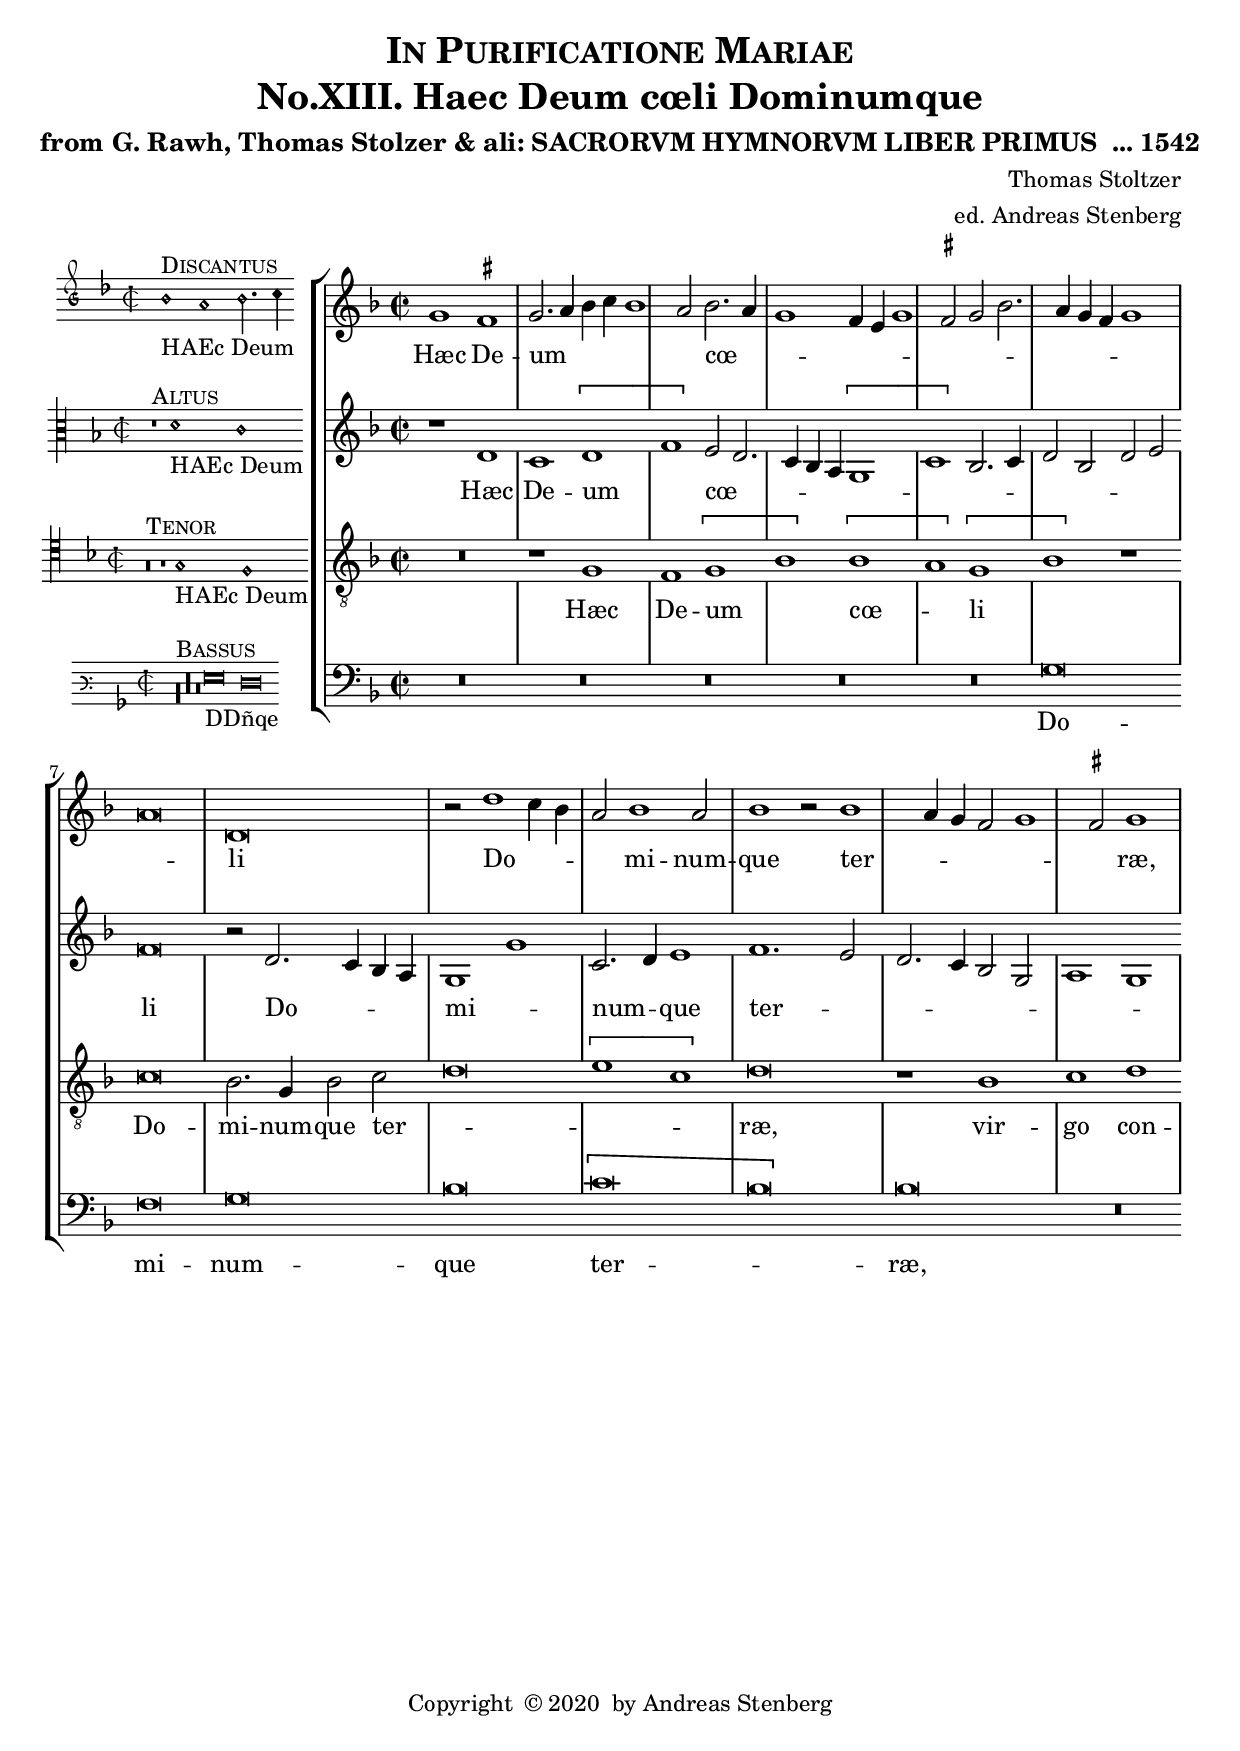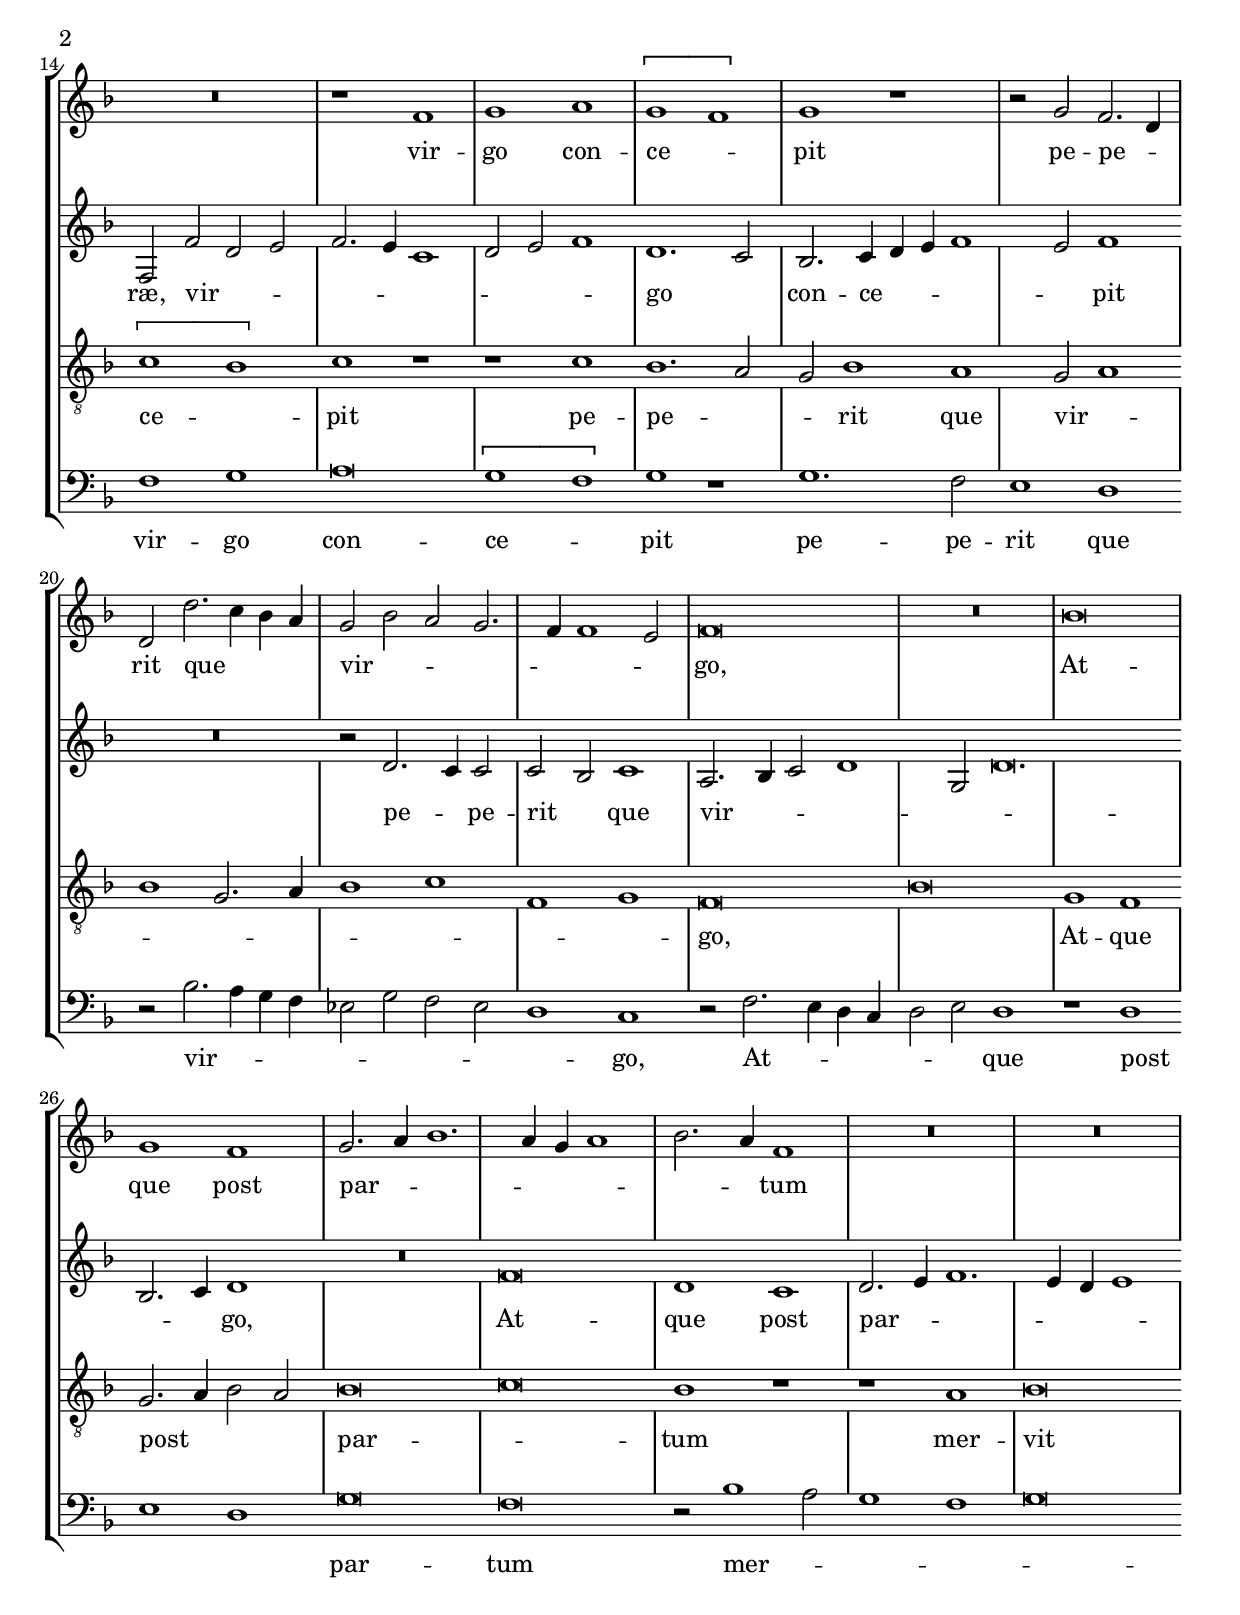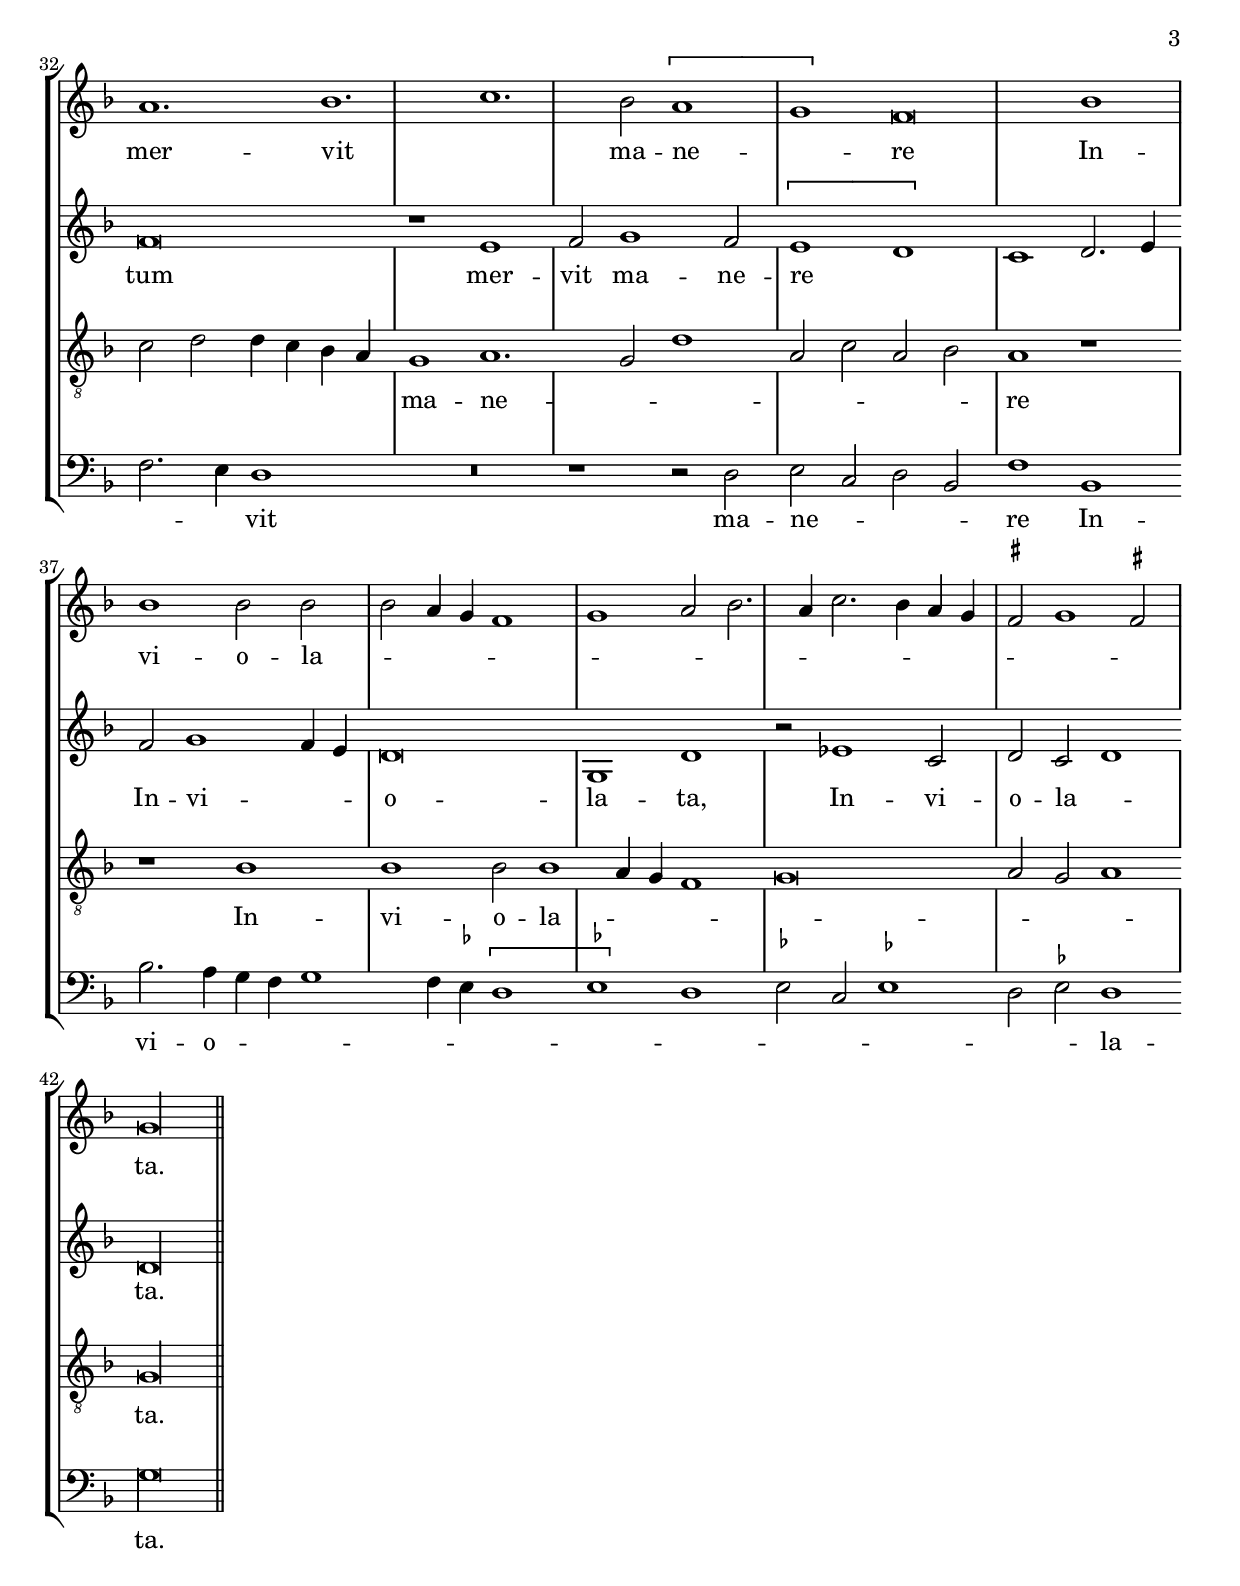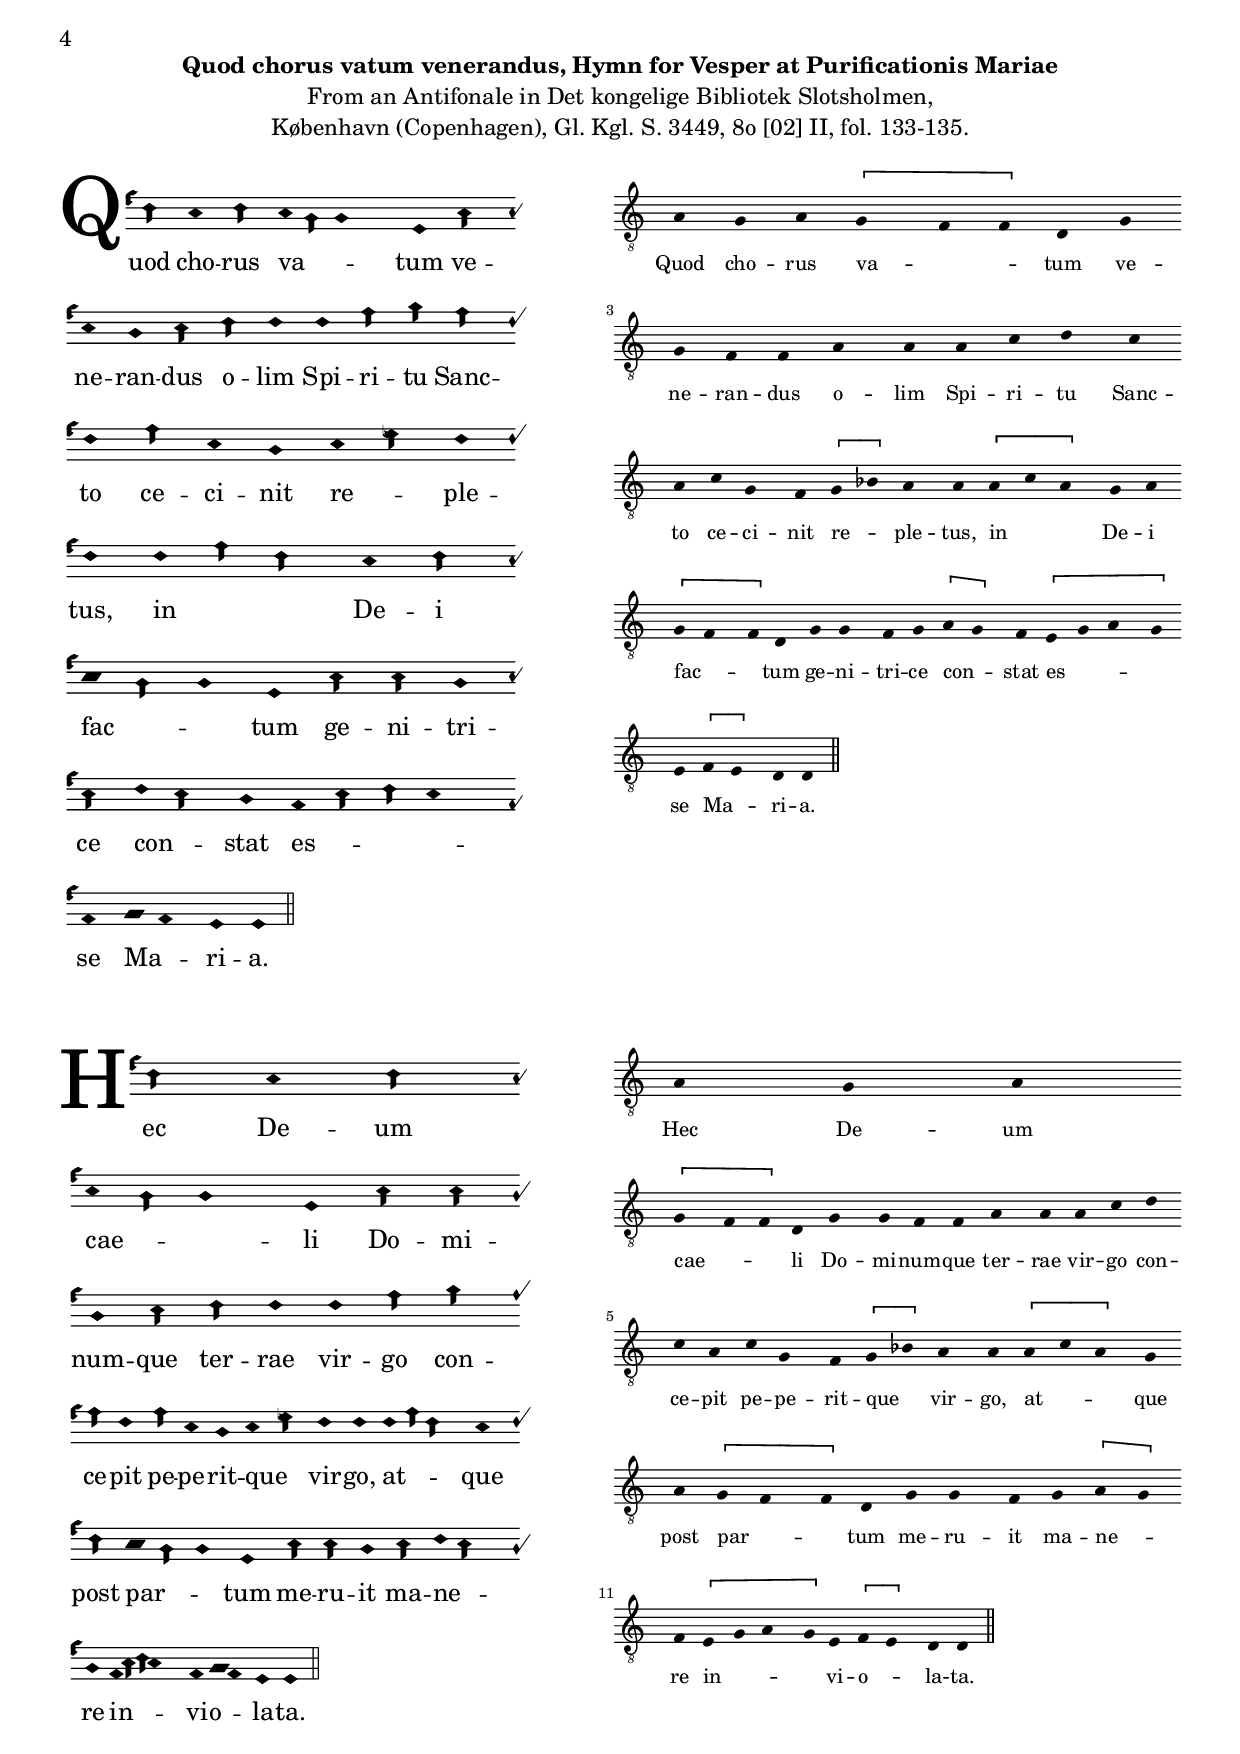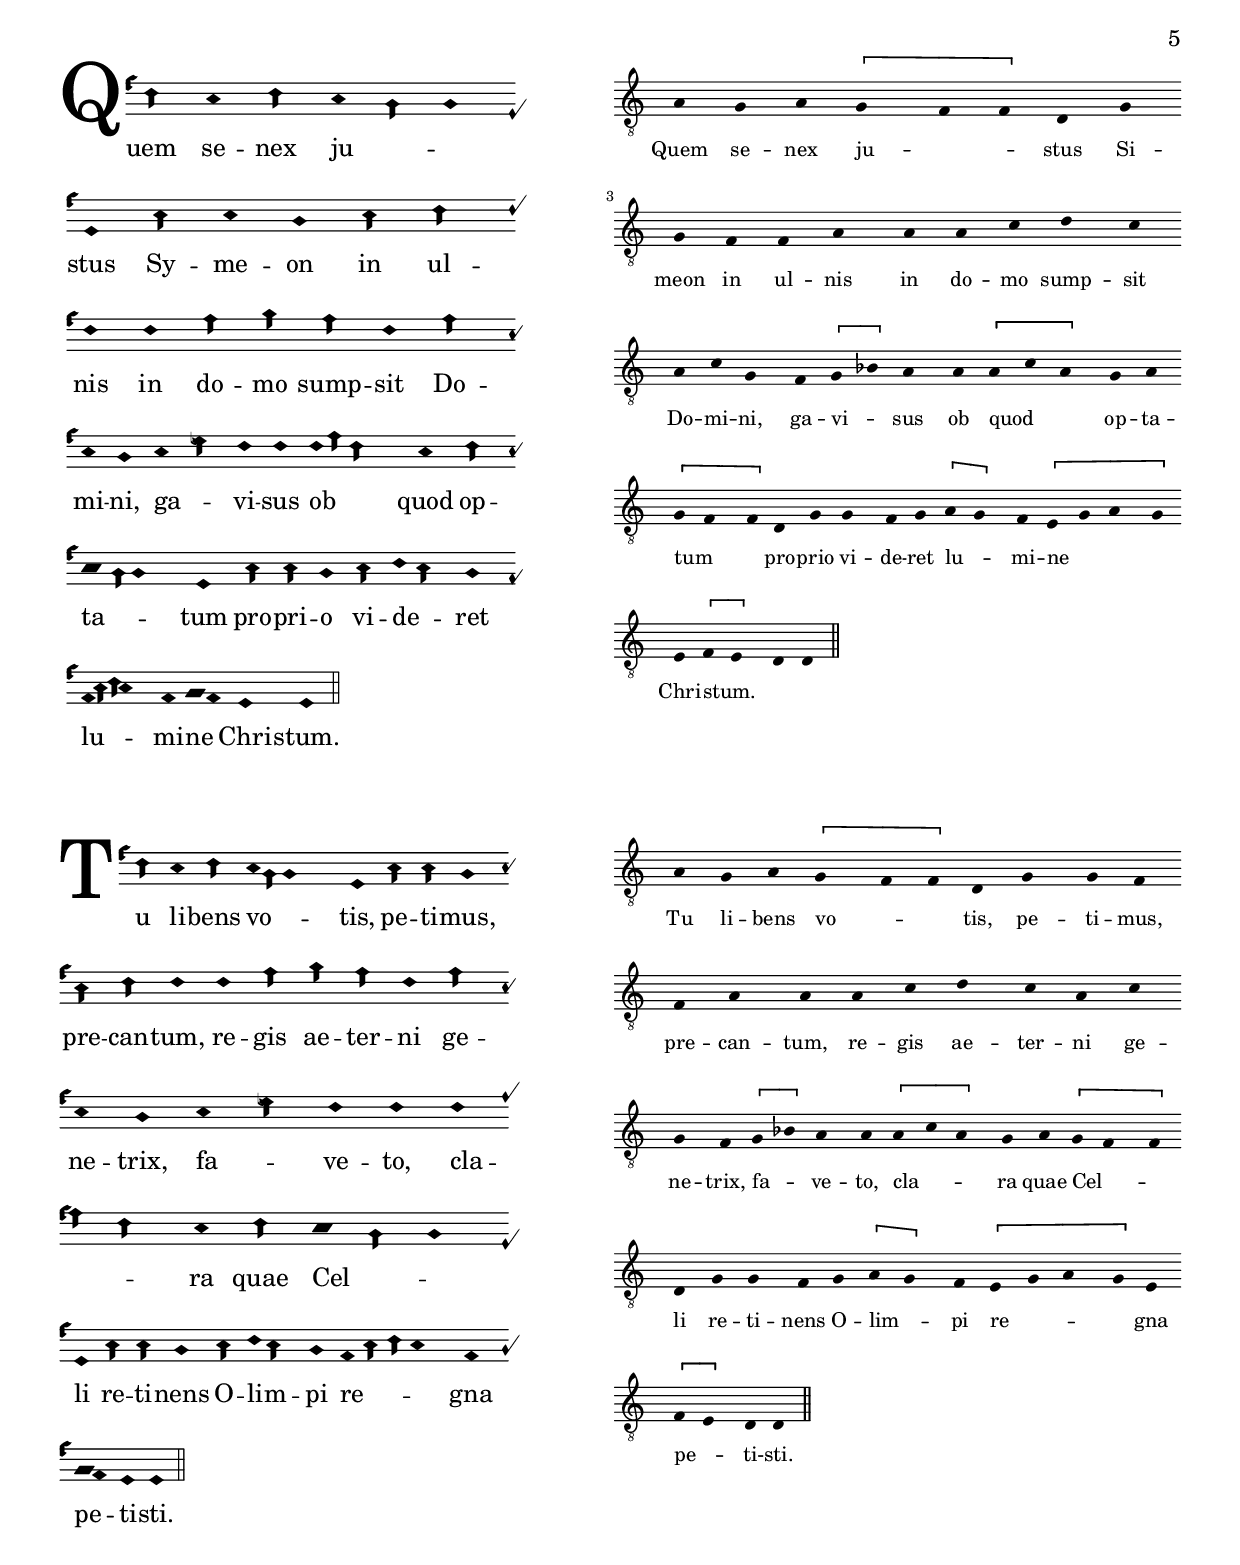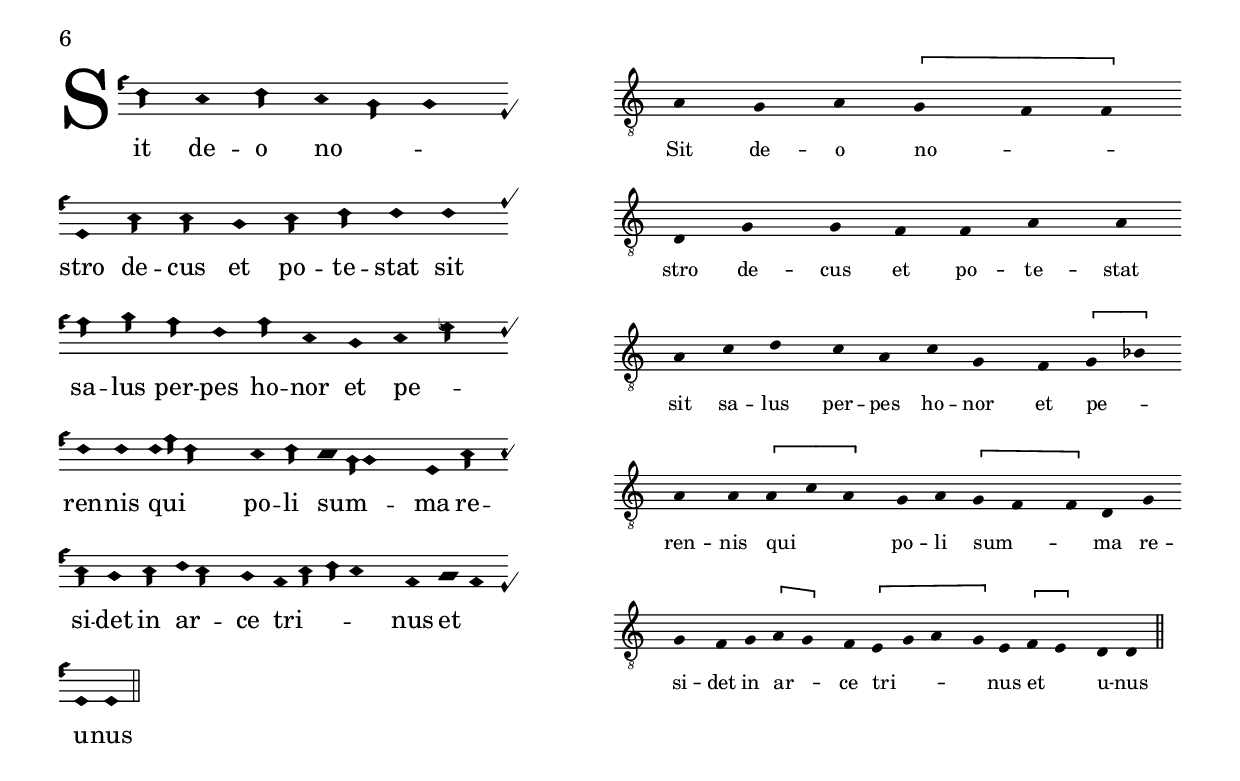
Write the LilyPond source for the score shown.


%%%%%%%%%%%%%%%%%%%%%%%%%%%%%%%%%%%%%%%%%%%%%%%%%%%%%%%%%%%%%%%%%%%
% This is a template based on the usual four part choir templater %
% where the voices have common lyrics at the the start but split  %
% to separate lyrics after a while.				  %
% This template is modyfied by AS from the one in the lilypond    %
% documentation.						  %
% This template is to be used for instance for fairly simple      %
% settings where the stanzas are set homophonicaly but twhere the %
% Chorus contains polyphony that require separate underlay for    %
% the different voices.						  %
%%%%%%%%%%%%%%%%%%%%%%%%%%%%%%%%%%%%%%%%%%%%%%%%%%%%%%%%%%%%%%%%%%%
\version "2.18.0"
\include "deutsch.ly"
#(append! supported-clefs '(("mensural-f3" . ("clefs.mensural.f" 0 0))))
#(append! supported-clefs '(("mensural-f1" . ("clefs.mensural.f" 4 0))))
#(append! supported-clefs '(("mensural-f2" . ("clefs.mensural.f" -2 0))))
#(append! supported-clefs '(("petrucci-g3" . ("clefs.petrucci.g" 0 1))))
#(append! supported-clefs '(("petrucci-c5" . ("clefs.petrucci.g" 5 5))))
ficta = \once \set suggestAccidentals =##t
\header {
  title = \markup {
    \center-column {
      \smallCaps "In Purificatione Mariae"
      "No.XIII. Haec Deum cœli Dominumque"
      ""
      \vspace #0.5
    }
  }
  subtitle = "from G. Rawh, Thomas Stolzer & ali: SACRORVM HYMNORVM LIBER PRIMUS  ... 1542"
  composer = "Thomas Stoltzer"
  arranger = "ed. Andreas Stenberg"
  poet = ""
  meter =""
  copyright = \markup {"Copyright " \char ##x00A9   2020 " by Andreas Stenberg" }
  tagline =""
}
global = {
  \key f \major
}
%% PDF pag. 20.
sopMusic = \relative c'' {

  \set Score.tempoHideNote = ##t
  \tempo 1 = 76
  \time 2/2
  \set Timing.measureLength = #(ly:make-moment 4/2)
%  \override Staff.BarLine.transparent = ##t
 g1 \ficta fis1
 g2.( a4 b4 c4 b1
    a2) b2.( a4
 g1 f4 e4 g1
   \ficta fis2 g2 b2.
    a4 g4 f4 g1
 a\breve)
 d,\breve
 r2 d'1( c4 b4		%% end of first line.
 a2) b1 a2
 b1 r2 b1(
    a4 g4 f2 g1
   \ficta fis2) g1
 R\breve
 r1 f1
 g1 a1
 \[g1( f1)\]
 g1 r1
 r2 g2 f2.( d4)
 d2 d'2.( c4 b4 a4)
 g2( b2			%% end of second line.
 a2 g2.
    f4 f1 e2)
 f\breve
 R\breve
 b\breve
 g1 f1
 g2.( a4 b1.
    a4 g4 a1
 b2. a4) f1
 R\breve*2
 a1. b1.(
 c1.) b2 \[a1(
 g1)\] f\breve
     b1
 b1 b2 b2(		%% end of third line-
 b2 a4 g4 f1
 g1 a2 b2.
    a4 c2. b4 a4 g4
 \ficta fis2 g1 \ficta fis!2)
 \cadenzaOn
 g\longa

 \revert Staff.BarLine.transparent
  \bar "||"
}
sopWords = \lyricmode {
  Hæc De -- um cœ -- li Do -- mi -- num -- que ter -- ræ,
  vir -- go con -- ce -- pit pe -- pe -- rit que vir -- go,
  At -- que post par -- tum mer -- vit ma -- ne -- re In -- vi -- o -- la -- ta.
}
%% PDF pag.171.
altoMusic = \relative c' {
  \override Staff.BarLine.transparent = ##t
  r1 d1
  c1 \[d1(
  f1)\] e2( d2.
     c4 b4 a4 \[g1
  c1\] b2. c4
  d2 b2 d2 e2)
  f\breve
  r2 d2.( c4 b4 a4)
  g1( g'1)
  c,2.( d4) 			%% end of first line.
  e1
  f1.( e2
  d2. c4 b2 g2
  a1 g1)
  f2 f'2( d2 e2
  f2. e4 c1
  d2 e2 f1)
  d1.( c2)
  b2. c4( d4 e4 f1
      e2) f1
  R\breve
  r2 d2.( c4) c2			%% end of second line.
  c2( b2) c1
  a2.( b4 c2 d1
      g,2 d'\breve.
  b2. c4) d1
  R\breve
  f\breve
  d1 c1
  d2.( e4 f1.
      e4 d4 e1)
  f\breve
  r1 e1
  f2 g1 f2
  \[e1( d1\]
  c1( d2. e4)			%% end of third line
  f2 g1( f4 e4)
  d\breve
  g,1 d'1
  r2 es1 c2
  d2 c2( d1)
  d\longa
  \revert Staff.BarLine.transparent
}
altoWords = \lyricmode {
  Hæc De -- um cœ -- li Do -- mi -- num -- que ter -- ræ,
  vir -- go con -- ce -- pit pe -- pe -- rit que vir -- go,
  At -- que post par -- tum mer -- vit ma -- ne -- re In -- vi -- o -- la -- ta,
  In -- vi -- o -- la -- ta.
}
%%PDF pag. 358.
tenorMusic = \relative c' {
  \clef "G_8"
  \override Staff.BarLine.transparent = ##t
   R\breve
   r1 g1
   f1 \[g1(
   b1)\] \[b1(
   a1)\] \[g1(
   b1)\] r1
   c\breve
   b2. g4 b2 c2(
   d\breve
   \[e1 c1)\]
   d\breve
   r1 b1
   c1 d1
   \[c1( b1)\]
   c1 r1
   r1 				%% end of first line in orig.
   c1
   b1.( a2
   g2) b1 a1)
      g2( a1
   b1 g2. a4
   b1 c1
   f,1 g1)
   f\breve(
   b\breve)
   g1 f1
   g2.( a4 b2 a2)
   b\breve(
   c\breve)
   b1 r1
   r1 a1
   b\breve(
   c2 d2			%% end of second line.
   d4 c4 b4 a4)
   g1 a1.(
      g2 d'1
   a2 c2 a2 b2)
   a1 r1
   r1 b1
   b1 b2 b1(
      a4 g4 f1
   g\breve
   a2 g2 a1)
   g\longa
 \revert Staff.BarLine.transparent
}
tenorWords = \lyricmode {
  Hæc De -- um cœ -- li Do -- mi -- num -- que ter -- ræ,
  vir -- go con -- ce -- pit pe -- pe -- rit que vir -- go,
  At -- que post par -- tum mer -- vit ma -- ne -- re In -- vi -- o -- la -- ta.
}
%% PDF pag. 504.
bassMusic = \relative c {
  \override Staff.BarLine.transparent = ##t
  R\breve*5
  g'\breve
  f\breve
  g\breve
  b\breve
  \[c\breve(
  b\breve)\]
  b\breve
  R\breve
  f1 g1
  a\breve
  \[g1( f1)\]
  g1 r1
  g1. f2
  e1 d1
  r2 b'2.( a4 g4 f4
  es2 g2				%5 end of first line in orig.
  f2 es2
  d1) c1
  r2 f2.( e4 d4 c4
  d2 e2) d1
  r1 d1(
  e1 d1)
  g\breve
  f\breve
  r2 b1( a2
  g1 f1
  g\breve
  f2. e4) d1
  R\breve
  r1 r2 d2
  e2( c2				%% end of second line.
  d2 b2)
  f'1 b,1
  b'2. a4( g4 f4 g1
      f4 \ficta  es4 \[d1(
  \ficta es1\]  d1
  \ficta es2 c2
  \ficta es!1
  d2  \ficta es2) d1
  g\longa
  \revert Staff.BarLine.transparent
}
bassWords = \lyricmode {
  Do -- mi -- num -- que ter -- ræ,
  vir -- go con -- ce -- pit pe -- pe -- rit que vir -- go,
  At -- que post par -- tum mer -- vit ma -- ne -- re In -- vi -- o -- la -- ta.
}
incipitDiscantus = \markup {
  \score {
    {
      %      \set Staff.instrumentName = #"Tenor "
      \override NoteHead.style = #'neomensural
      \override Rest.style = #'neomensural
      \override Staff.TimeSignature.style = #'mensural
      \cadenzaOn
      \clef "petrucci-g3"
      \key f \major
      \time 2/2

      g'1 ^\markup { \smallCaps"Discantus"} _"HAEc Deum"
      f'1 g'2. a'4
    }
    \layout {
      \context {
        \Voice
        \remove "Ligature_bracket_engraver"
        \consists "Mensural_ligature_engraver"
      }
      line-width = 4.5\cm
    }
  }
}


incipitAltus = \markup {
  \score {
    {
      %      \set Staff.instrumentName = #"Tenor "
      \override NoteHead.style = #'neomensural
      \override Rest.style = #'neomensural
      \override Staff.TimeSignature.style = #'mensural
      \cadenzaOn
      \clef "petrucci-c3"
      \key f \major
      \time 2/2
      r1^\markup \smallCaps"Altus"d'1_"HAEc Deum"
      c'1
    }
    \layout {
      \context {
        \Voice
        \remove "Ligature_bracket_engraver"
        \consists "Mensural_ligature_engraver"
      }
      line-width = 4.5\cm
    }
  }
}


incipitTenor = \markup {
  \score {
    {
      %      \set Staff.instrumentName = #"Tenor "
      \override NoteHead.style = #'neomensural
      \override Rest.style = #'neomensural
      \override Staff.TimeSignature.style = #'mensural
      \cadenzaOn
      \clef "petrucci-c4"
      \key f \major
      \time 2/2
      f\breve \rest ^\markup \smallCaps"Tenor"
      f1 \rest g1_"HAEc Deum"
      f1
    }
    \layout {
      \context {
        \Voice
        \remove "Ligature_bracket_engraver"
        \consists "Mensural_ligature_engraver"
      }
      line-width = 5.0\cm
    }
  }
}
#(append! supported-clefs '(("mensural-f3" . ("clefs.mensural.f" 0 0))))

incipitBassus = \markup {
  \score {
    {
      %      \set Staff.instrumentName = #"Tenor "
      \override NoteHead.style = #'neomensural
      \override Rest.style = #'neomensural
      \override Staff.TimeSignature.style = #'mensural
      \cadenzaOn
      \clef "mensural-f3"
      \key f \major
      \time 2/2
      d\longa \rest^\markup \smallCaps"Bassus"
      f\longa \rest
      d\breve \rest
      g\breve_"DDñqe"
      f\breve
    }
    \layout {
      \context {
        \Voice
        \remove "Ligature_bracket_engraver"
        \consists "Mensural_ligature_engraver"
      }
      line-width = 4.5\cm
    }
  }
}


\score {
  <<
    \new StaffGroup \with {
      \override VerticalAxisGroup.staff-staff-spacing = #'((basic-distance . 12))
    } <<
      \new Staff = treble <<
        \set Staff.instrumentName = \incipitDiscantus
        \new Voice = "sopranos" {
          \set  Staff.midiInstrument ="choir aahs"
          %	\voiceOne
          << \global \sopMusic >>
        }
      >>
      \new Lyrics = sopranos { s1 }

      \new Staff = "medius" <<
        \set Staff.instrumentName = \incipitAltus

        \new Voice = "altos" {
          %	\voiceTwo
          \set  Staff.midiInstrument ="choir aahs"
          << \global \altoMusic >>
        }
      >>

      \new Lyrics = "altos" { s1 }
      \new Staff = tenors <<
        \set Staff.instrumentName = \incipitTenor

        \clef "treble"
        \new Voice = "tenors" {
          \set  Staff.midiInstrument ="choir aahs"
          %	\voiceOne
          << \global \tenorMusic >>
        }
      >>
      \new Lyrics = "tenors" { s1 }

      \new Staff ="basses" {
        \set Staff.instrumentName = \incipitBassus

        \new Voice = "basses" {
          \set  Staff.midiInstrument ="choir aahs"
          \clef "bass"
          %	\voiceTwo
          << \global \bassMusic >>
        }
      }
    >>
    \new Lyrics = basses { s1 }

    \context Lyrics = sopranos \lyricsto sopranos \sopWords
    \context Lyrics = altos \lyricsto altos \altoWords
    \context Lyrics = tenors \lyricsto tenors \tenorWords
    \context Lyrics = basses \lyricsto basses \bassWords
  >>
  \layout {
    \context {
      \Score
      % no bars in staves
      %      \override BarLine.transparent = ##t

    }
    % the next three instructions keep the lyrics between the bar lines
    \context {
      \Lyrics
      \consists "Bar_engraver"
      \override BarLine.transparent = ##t
    }
    \context {
      \StaffGroup
      \consists "Separating_line_group_engraver"
    }
    \context {
      \Voice
      % no slurs
      \override Slur.transparent = ##t
      % Comment in the below "\remove" command to allow line
      % breaking also at those barlines where a note overlaps
      % into the next bar.  The command is commented out in this
      % short example score, but especially for large scores, you
      % will typically yield better line breaking and thus improve
      % overall spacing if you comment in the following command.
      %\remove "Forbid_line_break_engraver"
    }
    indent = 4.5\cm
  }

}
\score {
  <<
    \new StaffGroup <<
      \new Staff = treble <<
        \set Staff.instrumentName = \incipitDiscantus
        \new Voice = "sopranos" {
          \set  Staff.midiInstrument ="choir aahs"
          %	\voiceOne
          << \global \sopMusic >>
        }
      >>
      \new Lyrics = sopranos { s1 }

      \new Staff = "medius" <<
        \set Staff.instrumentName = \incipitAltus

        \new Voice = "altos" {
          %	\voiceTwo
          \set  Staff.midiInstrument ="choir aahs"
          << \global \altoMusic >>
        }
      >>

      \new Lyrics = "altos" { s1 }
      \new Staff = tenors <<
        \set Staff.instrumentName = \incipitTenor

        \clef "treble"
        \new Voice = "tenors" {
          \set  Staff.midiInstrument ="choir aahs"
          %	\voiceOne
          << \global \tenorMusic >>
        }
      >>
      \new Lyrics = "tenors" { s1 }

      \new Staff ="basses" {
        \set Staff.instrumentName = \incipitBassus

        \new Voice = "basses" {
          \set  Staff.midiInstrument ="choir aahs"
          \clef "G_8"
          %	\voiceTwo
          << \global \bassMusic >>
        }
      }
    >>
    \new Lyrics = basses { s1 }

    \context Lyrics = sopranos \lyricsto sopranos \sopWords
    \context Lyrics = altos \lyricsto altos \altoWords
    \context Lyrics = tenors \lyricsto tenors \tenorWords
    \context Lyrics = basses \lyricsto basses \bassWords
  >>
  \midi {}
}
\version "2.20.0"

\include "deutsch.ly"
%\include "gregorian.ly"

virga =
\once \override NoteHead.style = #'hufnagel.virga

lpes =
\once \override NoteHead.style = #'hufnagel.lpes

virgaL = \tweak extra-offset #'(-3.5 . 0)   \once \override NoteHead.style = #'hufnagel.virga


virgula = {
  \once \override BreathingSign.text = #(make-musicglyph-markup "scripts.rcomma")
  \once \override BreathingSign.font-size = #-2

  % Workaround: add padding.  Correct fix would be spacing engine handle this.
  \once \override BreathingSign.minimum-X-extent = #'(-0.8.0 . 0.0)
  \once \override BreathingSign.minimum-Y-extent = #'(-2.5 . 2.5)

  \breathe
}
caesura = {
  \once \override BreathingSign.text = #(make-musicglyph-markup "scripts.rvarcomma")
  \once \override BreathingSign.font-size = #-2

  % Workaround: add padding.  Correct fix would be spacing engine handle this.
  \once \override BreathingSign.minimum-X-extent = #'(-0.8.0 . 0.0)
  \once \override BreathingSign.minimum-Y-extent = #'(-2.5 . 2.5)

  \breathe
}
divisioMinima = {
  \once \override BreathingSign.stencil = #ly:breathing-sign::divisio-minima

  % Workaround: add padding.  Correct fix would be spacing engine handle this.
  \once \override BreathingSign.minimum-X-extent = #'(-0.8.0 . 0.0)
  \once \override BreathingSign.minimum-Y-extent = #'(-2.5 . 2.5)

  \breathe
}
divisioMaior = {
  \once \override BreathingSign.stencil = #ly:breathing-sign::divisio-maior
  \once \override BreathingSign.Y-offset = #0

  % Workaround: add padding.  Correct fix would be spacing engine handle this.
  \once \override BreathingSign.minimum-X-extent = #'(-0.8.0 . 0.0)
  \once \override BreathingSign.minimum-Y-extent = #'(-2.5 . 2.5)

  \breathe
}
divisioMaxima = {
  \once \override BreathingSign.stencil = #ly:breathing-sign::divisio-maxima
  \once \override BreathingSign.Y-offset = #0

  % Workaround: add padding.  Correct fix would be spacing engine handle this.
  \once \override BreathingSign.minimum-X-extent = #'(-0.8.0 . 0.0)
  \once \override BreathingSign.minimum-Y-extent = #'(-2.5 . 2.5)

  \breathe
}
finalis = {
  \once \override BreathingSign.stencil = #ly:breathing-sign::finalis
  \once \override BreathingSign.Y-offset = #0

  % Workaround: add padding.  Correct fix would be spacing engine handle this.
  \once \override BreathingSign.minimum-X-extent = #'(-0.8.0 . 0.0)
  \once \override BreathingSign.minimum-Y-extent = #'(-2.5 . 2.5)

  \breathe
}




Quod_chorus =  {
  \virga a g \virga a  g\melisma \virga \tweak extra-offset #'(-1.8 . 0) f \tweak extra-offset #'(-3.2 . 0) f\melismaEnd  d\melismaEnd
  \virga g
  \break \bar ""

  g f  \virga g
  \virga a a
  a \virga c' \virga d' \virga c '
  \break \bar ""

  a
  \virga c' g f


  g\melisma \virga \tweak extra-offset #'(-0.8 . 0) b\melismaEnd a a
  a\melisma \virga \tweak extra-offset #'(-0.8 . 0) c' \virga \tweak extra-offset #'(-1.8 . 0) a\melismaEnd
  g \virga a
  \break \bar ""

  \lpes g\melisma \virga \tweak extra-offset #'(-0.8 . 0) f \tweak extra-offset #'(-0.8 . 0) f\melismaEnd d
  \virga g \virga g f \virga g
  a\melisma \virga \tweak extra-offset #'(-1.2 . 0) g\melismaEnd f
  e\melisma \virga \tweak extra-offset #'(-0.8 . 0) g \virga \tweak extra-offset #'(-1.4 . 0) a  \tweak extra-offset #'(-2.2 . 0) g\melismaEnd
  \break \bar ""
  e \lpes f \melisma \tweak extra-offset #'(-0.8 . 0)  e\melismaEnd d d

  \finalis
}

Quod_chorus_lyr = \lyricmode {
  uod cho -- rus va -- tum ve -- ne -- ran -- dus o -- lim
  Spi -- ri -- tu Sanc -- to ce -- ci -- nit re -- ple -- tus,
  in De -- i fac -- tum ge -- ni -- tri -- ce con -- stat
  es -- se Ma -- ri -- a.
}

Quod = \relative c {
  %  \time 1/4
  \clef "G_8"
  %  \override Lyrics.LyricText.X-extent  = #'(0 . 3)
  a'4 g a \[g\melisma f f\melismaEnd\] d g
  \break \bar ""

  g f f a a a c d c
  \break \bar ""

  a c g f \[g\melisma b\melismaEnd\] a a \[a\melisma c a\melismaEnd\] g a
  \break \bar ""

  \[g\melisma f f\melismaEnd\] d g g f g \[a\melisma g\melismaEnd\] f \[e\melisma g a g\melismaEnd\]
  \break \bar ""

  e \[f\melisma e\melismaEnd\] d d
  \once \revert Staff.BarLine.transparent \bar "||"
}

Quod_Lyr = \lyricmode {
  Quod cho -- rus va -- tum ve -- ne -- ran -- dus o -- lim
  Spi -- ri -- tu Sanc -- to ce -- ci -- nit re -- ple -- tus,
  in De -- i fac -- tum ge -- ni -- tri -- ce con -- stat
  es -- se Ma -- ri -- a.

}



Hec_Deum =  {
  \virga a g \virga a
  \break \bar ""

  g\melisma \virga \tweak extra-offset #'(-1.8 . 0) f \tweak extra-offset #'(-3.2 . 0) f\melismaEnd  d\melismaEnd
  \virga g
  \virga g f  \virga g
  \virga a a
  a \virga c' \virga d'
  \break \bar ""

  \virga c ' a
  \virga c' g f
  g\melisma \virga \tweak extra-offset #'(-0.8 . 0) b\melismaEnd a a
  a\melisma \virga \tweak extra-offset #'(-0.8 . 0) c' \virga \tweak extra-offset #'(-1.8 . 0) a\melismaEnd
  g
  \break \bar ""

  \virga a \lpes g\melisma \virga \tweak extra-offset #'(-0.8 . 0) f \tweak extra-offset #'(-0.8 . 0) f\melismaEnd d
  \virga g \virga g f \virga g
  a\melisma \virga \tweak extra-offset #'(-1.2 . 0) g\melismaEnd
  \break \bar ""
  f
  e\melisma \virga \tweak extra-offset #'(-0.8 . 0) g \virga \tweak extra-offset #'(-1.4 . 0) a  \tweak extra-offset #'(-2.2 . 0) g\melismaEnd
  e \lpes f \melisma \tweak extra-offset #'(-0.8 . 0)  e\melismaEnd d d

  \finalis
}
Hec_Deum_lyr = \lyricmode {
  ec De -- um cae -- li Do -- mi -- num -- que ter -- rae
  vir -- go con -- ce -- pit pe -- pe -- rit -- que vir -- go,
  at -- que post par -- tum me -- ru -- it ma -- ne -- re
  in -- vi -- o -- la -- ta.
}

Hec = \relative c {
  %  \time 1/4
  \clef "G_8"
  %  \override Lyrics.LyricText.X-extent  = #'(0 . 3)
  a'4 g a
  \break \bar ""
  \[g\melisma f f\melismaEnd\] d g \noBreak
  g f f a a a c d
  \break \bar ""

  c a c g f \[g\melisma b\melismaEnd\] a a \[a\melisma c a\melismaEnd\]  g
  \break \bar ""

  a\[g\melisma f f\melismaEnd\] d g g f g \[a\melisma g\melismaEnd\] \break \bar ""

  f \[e\melisma g a g\melismaEnd\]
  e \[f\melisma e\melismaEnd\] d d
  \once \revert Staff.BarLine.transparent \bar "||"
}

Hec_Lyr = \lyricmode {
  Hec De -- um cae -- li Do -- mi -- num -- que ter -- rae
  vir -- go con -- ce -- pit pe -- pe -- rit -- que vir -- go,
  at -- que post par -- tum me -- ru -- it ma -- ne -- re
  in -- vi -- o -- la -- ta.

}

\markup {
  \column {
    \fill-line { \bold "Quod chorus vatum venerandus, Hymn for Vesper at Purificationis Mariae" }
    \fill-line {      "From an Antifonale in Det kongelige Bibliotek Slotsholmen," }
    \fill-line {  "København (Copenhagen), Gl. Kgl. S. 3449, 8o [02] II, fol. 133-135." }
    \vspace #'1.0
    \fill-line {
      \column {
        \line {

          \score {
            <<
              \new VaticanaStaff = "upperStaff" <<
                \set Staff.instrumentName = \markup \fontsize #'11  "Q"
                \set Staff.midiInstrument = "choir aahs"
                \context VaticanaVoice = "cantus" <<
                  \transpose c c {
                    %      \override Staff.StaffSymbol.line-count = #5
                    \startStaff
                    \override Staff.KeySignature.glyph-name-alist =
                    #alteration-hufnagel-glyph-name-alist
                    \override Staff.Accidental.glyph-name-alist =
                    #alteration-hufnagel-glyph-name-alist
                    \override Staff.Custos.style = #'hufnagel
                    \override NoteHead.style = #'hufnagel.punctum
                    \clef "hufnagel-do3"
                    %\set Staff.clefPosition = #2
                    % \set Staff.middleCPosition = #2
                    %  \set Staff.middleCClefPosition = #-4        d e \virgula \once \override NoteHead.style = #'hufnagel.virga
                    \Quod_chorus
                  }
                >>
                \new Lyrics = "One" \lyricsto "cantus" {
                  \Quod_chorus_lyr
                }

              >>

            >>
            \layout {
              indent = 10.0
              line-width = 76
              ragged-last = ##t
              \context {
                \Score
                timing = ##f
              }
              \context {
                \VaticanaStaff
                \revert  BarLine.transparent
                \override StaffSymbol.thickness = #1.0
                \override KeySignature.glyph-name-alist =
                #alteration-vaticana-glyph-name-alist
                \override Custos.neutral-position = #4
              }
            }
            %  \midi {
            %    \tempo 4 = 140
            %  }
          }
        }
        \vspace #'2.6

      }

      \column {

        \score {
          \new Staff <<
            \new Voice = "chant" \Quod
            \new Lyrics = "one" \lyricsto "chant" \Quod_Lyr
          >>
          \layout {
            indent = #0.0
            line-width = 96
            ragged-last = ##t
            #(layout-set-staff-size 16)

            \context {
              \Staff
              \remove "Time_signature_engraver"
              %      \override BarLine.X-extent = #'(-1 . 1)
              \hide Stem
              \hide Beam
              \hide BarLine
              \hide TupletNumber
            }
          }
        }

      }
    }

    \fill-line {
      \column {
        \line {

          \score {
            <<
              \new VaticanaStaff = "upperStaff" <<
                \set Staff.instrumentName = \markup \fontsize #'11  "H"
                \set Staff.midiInstrument = "choir aahs"
                \context VaticanaVoice = "cantus" <<
                  \transpose c c {
                    %      \override Staff.StaffSymbol.line-count = #5
                    \startStaff
                    \override Staff.KeySignature.glyph-name-alist =
                    #alteration-hufnagel-glyph-name-alist
                    \override Staff.Accidental.glyph-name-alist =
                    #alteration-hufnagel-glyph-name-alist
                    \override Staff.Custos.style = #'hufnagel
                    \override NoteHead.style = #'hufnagel.punctum
                    \clef "hufnagel-do3"
                    %\set Staff.clefPosition = #2
                    % \set Staff.middleCPosition = #2
                    %  \set Staff.middleCClefPosition = #-4        d e \virgula \once \override NoteHead.style = #'hufnagel.virga
                    \Hec_Deum
                  }
                >>
                \new Lyrics = "One" \lyricsto "cantus" {
                  \Hec_Deum_lyr
                }

              >>

            >>
            \layout {
              indent = 10.0
              line-width = 76
              ragged-last = ##t
              \context {
                \Score
                timing = ##f
              }
              \context {
                \VaticanaStaff
                \revert  BarLine.transparent
                \override StaffSymbol.thickness = #1.0
                \override KeySignature.glyph-name-alist =
                #alteration-vaticana-glyph-name-alist
                \override Custos.neutral-position = #4
              }
            }
            %  \midi {
            %    \tempo 4 = 140
            %  }
          }
        }
        \vspace #'2.6

      }

      \column {

        \score {
          \new Staff <<
            \new Voice = "chant" \Hec
            \new Lyrics = "one" \lyricsto "chant" \Hec_Lyr
          >>
          \layout {
            indent = #0.0
            line-width = 96
            ragged-last = ##t
            #(layout-set-staff-size 16)

            \context {
              \Staff
              \remove "Time_signature_engraver"
              %      \override BarLine.X-extent = #'(-1 . 1)
              \hide Stem
              \hide Beam
              \hide BarLine
              \hide TupletNumber
            }
          }
        }

      }
    }

  }
}


\pageBreak

Quem_Senex =  {
  \virga a g \virga a  g\melisma \virga \tweak extra-offset #'(-0.8 . 0) f \tweak extra-offset #'(-1.2 . 0) f\melismaEnd  d\melismaEnd
  \virga g
  g f  \virga g
  \virga a
  \break \bar ""

  a
  a \virga c' \virga d' \virga c '
  a
  \virga c'


  \break \bar ""
  g f


  g\melisma \virga \tweak extra-offset #'(-0.8 . 0) b\melismaEnd a a
  a\melisma \virga \tweak extra-offset #'(-1.8 . 0) c' \virga \tweak extra-offset #'(-3.2 . 0) a\melismaEnd
  g \virga a
  \break \bar ""

  \lpes g\melisma \virga \tweak extra-offset #'(-1.2 . 0) f \tweak extra-offset #'(-2.8 . 0) f\melismaEnd d
  \virga g \virga g f \virga g
  a\melisma \virga \tweak extra-offset #'(-1.2 . 0) g\melismaEnd f
  \break \bar ""
  e\melisma \virga \tweak extra-offset #'(-0.8 . 0) g \virga \tweak extra-offset #'(-1.4 . 0) a  \tweak extra-offset #'(-2.2 . 0) g\melismaEnd
  e \lpes f \melisma \tweak extra-offset #'(-0.8 . 0)  e\melismaEnd d d

  \finalis
}

Quem_Senex_lyr = \lyricmode {
  uem se -- nex ju -- stus Sy -- me -- on in ul -- nis
  in do -- mo sump -- sit Do -- mi -- ni, ga -- vi -- sus
  ob quod op -- ta -- tum pro -- pri -- o vi -- de -- ret
  lu -- mi -- ne Chri -- stum.
}

Quem = \relative c {
  %  \time 1/4
  \clef "G_8"
  %  \override Lyrics.LyricText.X-extent  = #'(0 . 3)
  a'4 g a \[g\melisma f f\melismaEnd\] d g
  \break \bar ""

  g f f a a a c d c
  \break \bar ""

  a c g f \[g\melisma b\melismaEnd\] a a \[a\melisma c a\melismaEnd\] g a
  \break \bar ""

  \[g\melisma f f\melismaEnd\] d g g f g \[a\melisma g\melismaEnd\] f \[e\melisma g a g\melismaEnd\]
  \break \bar ""

  e \[f\melisma e\melismaEnd\] d d
  \once \revert Staff.BarLine.transparent \bar "||"
}

Quem_Lyr = \lyricmode {
  Quem se -- nex ju -- stus Si -- meon in ul -- nis
  in do -- mo sump -- sit Do -- mi -- ni, ga -- vi -- sus
  ob quod op -- ta -- tum pro -- prio vi -- de -- ret
  lu -- mi -- ne Chri -- stum.
}



Tu_Libens =  {
  \virga a g \virga a
  g\melisma \virga \tweak extra-offset #'(-1.8 . 0) f \tweak extra-offset #'(-3.2 . 0) f\melismaEnd  d\melismaEnd
  \virga g
  \virga g f  \virga
    \break \bar ""

  g
  \virga a a
  a \virga c' \virga d'
  \virga c ' a
  \virga c'
  \break \bar ""

  g f
  g\melisma \virga \tweak extra-offset #'(-0.8 . 0) b\melismaEnd a a
  a\melisma \virga \tweak extra-offset #'(-0.8 . 0) c' \virga \tweak extra-offset #'(-1.8 . 0) a\melismaEnd
  g
  \virga a \lpes g\melisma \virga \tweak extra-offset #'(-0.8 . 0) f \tweak extra-offset #'(-0.8 . 0) f\melismaEnd
  \break \bar ""

  d
  \virga g \virga g f \virga g
  a\melisma \virga \tweak extra-offset #'(-1.2 . 0) g\melismaEnd
  f
  e\melisma \virga \tweak extra-offset #'(-0.8 . 0) g \virga \tweak extra-offset #'(-1.4 . 0) a  \tweak extra-offset #'(-2.2 . 0) g\melismaEnd
  e
  \break \bar ""

  \lpes f \melisma \tweak extra-offset #'(-0.8 . 0)  e\melismaEnd d d

  \finalis
}
Tu_Libens_lyr = \lyricmode {
  u li -- bens vo -- tis, pe -- ti -- mus, pre -- can -- tum,
  re -- gis ae -- ter -- ni ge -- ne -- trix, fa -- ve -- to,
  cla -- ra quae Cel -- li  re -- ti -- nens
  O -- lim -- pi re -- gna pe -- ti -- sti.
}

Tu = \relative c {
  %  \time 1/4
  \clef "G_8"
  %  \override Lyrics.LyricText.X-extent  = #'(0 . 3)
  a'4 g a \[g\melisma f f\melismaEnd\] d g
  g f
  \break \bar ""

  f a a a c d c
  a c
  \break \bar ""

  g f \[g\melisma b\melismaEnd\] a a \[a\melisma c a\melismaEnd\] g a
  \[g\melisma f f\melismaEnd\]
  \break \bar ""

  d g g f g \[a\melisma g\melismaEnd\] f \[e\melisma g a g\melismaEnd\]
  e
  \break \bar ""

  \[f\melisma e\melismaEnd\] d d
  \once \revert Staff.BarLine.transparent \bar "||"
}

Tu_Lyr = \lyricmode {
  Tu li -- bens vo -- tis, pe -- ti -- mus, pre -- can -- tum,
  re -- gis ae -- ter -- ni ge -- ne -- trix, fa -- ve -- to,
  cla -- ra quae Cel -- li  re -- ti -- nens
  O -- lim -- pi re -- gna pe -- ti -- sti.
}

\markup {
  \column {
    \fill-line {
      \column {
        \line {

          \score {
            <<
              \new VaticanaStaff = "upperStaff" <<
                \set Staff.instrumentName = \markup \fontsize #'11  "Q"
                \set Staff.midiInstrument = "choir aahs"
                \context VaticanaVoice = "cantus" <<
                  \transpose c c {
                    %      \override Staff.StaffSymbol.line-count = #5
                    \startStaff
                    \override Staff.KeySignature.glyph-name-alist =
                    #alteration-hufnagel-glyph-name-alist
                    \override Staff.Accidental.glyph-name-alist =
                    #alteration-hufnagel-glyph-name-alist
                    \override Staff.Custos.style = #'hufnagel
                    \override NoteHead.style = #'hufnagel.punctum
                    \clef "hufnagel-do3"
                    %\set Staff.clefPosition = #2
                    % \set Staff.middleCPosition = #2
                    %  \set Staff.middleCClefPosition = #-4        d e \virgula \once \override NoteHead.style = #'hufnagel.virga
                    \Quem_Senex
                  }
                >>
                \new Lyrics = "One" \lyricsto "cantus" {
                  \Quem_Senex_lyr
                }

              >>

            >>
            \layout {
              indent = 10.0
              line-width = 76
              ragged-last = ##t
              \context {
                \Score
                timing = ##f
              }
              \context {
                \VaticanaStaff
                \revert  BarLine.transparent
                \override StaffSymbol.thickness = #1.0
                \override KeySignature.glyph-name-alist =
                #alteration-vaticana-glyph-name-alist
                \override Custos.neutral-position = #4
              }
            }
            %  \midi {
            %    \tempo 4 = 140
            %  }
          }
        }
        \vspace #'2.6

      }

      \column {

        \score {
          \new Staff <<
            \new Voice = "chant" \Quem
            \new Lyrics = "one" \lyricsto "chant" \Quem_Lyr
          >>
          \layout {
            indent = #0.0
            line-width = 96
            ragged-last = ##t
            #(layout-set-staff-size 16)

            \context {
              \Staff
              \remove "Time_signature_engraver"
              %      \override BarLine.X-extent = #'(-1 . 1)
              \hide Stem
              \hide Beam
              \hide BarLine
              \hide TupletNumber
            }
          }
        }

      }
    }

    \fill-line {
      \column {
        \line {

          \score {
            <<
              \new VaticanaStaff = "upperStaff" <<
                \set Staff.instrumentName = \markup \fontsize #'11  "T"
                \set Staff.midiInstrument = "choir aahs"
                \context VaticanaVoice = "cantus" <<
                  \transpose c c {
                    %      \override Staff.StaffSymbol.line-count = #5
                    \startStaff
                    \override Staff.KeySignature.glyph-name-alist =
                    #alteration-hufnagel-glyph-name-alist
                    \override Staff.Accidental.glyph-name-alist =
                    #alteration-hufnagel-glyph-name-alist
                    \override Staff.Custos.style = #'hufnagel
                    \override NoteHead.style = #'hufnagel.punctum
                    \clef "hufnagel-do3"
                    %\set Staff.clefPosition = #2
                    % \set Staff.middleCPosition = #2
                    %  \set Staff.middleCClefPosition = #-4        d e \virgula \once \override NoteHead.style = #'hufnagel.virga
                    \Tu_Libens
                  }
                >>
                \new Lyrics = "One" \lyricsto "cantus" {
                  \Tu_Libens_lyr
                }

              >>

            >>
            \layout {
              indent = 10.0
              line-width = 76
              ragged-last = ##t
              \context {
                \Score
                timing = ##f
              }
              \context {
                \VaticanaStaff
                \revert  BarLine.transparent
                \override StaffSymbol.thickness = #1.0
                \override KeySignature.glyph-name-alist =
                #alteration-vaticana-glyph-name-alist
                \override Custos.neutral-position = #4
              }
            }
            %  \midi {
            %    \tempo 4 = 140
            %  }
          }
        }
        \vspace #'2.6

      }

      \column {

        \score {
          \new Staff <<
            \new Voice = "chant" \Tu
            \new Lyrics = "one" \lyricsto "chant" \Tu_Lyr
          >>
          \layout {
            indent = #0.0
            line-width = 96
            ragged-last = ##t
            #(layout-set-staff-size 16)

            \context {
              \Staff
              \remove "Time_signature_engraver"
              %      \override BarLine.X-extent = #'(-1 . 1)
              \hide Stem
              \hide Beam
              \hide BarLine
              \hide TupletNumber
            }
          }
        }

      }
    }

  }
}

\pageBreak

Sit_Deo =  {
  \virga a g \virga a  g\melisma \virga \tweak extra-offset #'(-0.8 . 0) f \tweak extra-offset #'(-1.2 . 0) f\melismaEnd
  \break \bar ""

  d\melismaEnd
  \virga g
  \virga g f  \virga g
  \virga a
  a
  a
  \break \bar ""

  \virga c' \virga d' \virga c '
  a
  \virga c'
  g f
  g\melisma \virga \tweak extra-offset #'(-0.8 . 0) b\melismaEnd
  \break \bar ""

   a a
  a\melisma \virga \tweak extra-offset #'(-1.8 . 0) c' \virga \tweak extra-offset #'(-3.2 . 0) a\melismaEnd
  g \virga a
  \lpes g\melisma \virga \tweak extra-offset #'(-1.2 . 0) f \tweak extra-offset #'(-2.8 . 0) f\melismaEnd d
  \virga g \virga
  \break \bar ""

  g f \virga g
  a\melisma \virga \tweak extra-offset #'(-1.2 . 0) g\melismaEnd f
  e\melisma \virga \tweak extra-offset #'(-0.8 . 0) g \virga \tweak extra-offset #'(-1.4 . 0) a  \tweak extra-offset #'(-2.2 . 0) g\melismaEnd
  e \lpes f \melisma \tweak extra-offset #'(-0.8 . 0)  e\melismaEnd d d

  \finalis
}


Sit_Deo_lyr = \lyricmode {
it de -- o no -- stro de -- cus et po -- te -- stat
sit sa -- lus per -- pes ho -- nor et pe -- ren -- nis
qui po -- li sum -- ma re -- si -- det
in ar -- ce tri -- nus et u -- nus
}

Sit = \relative c {
  %  \time 1/4
  \clef "G_8"
  %  \override Lyrics.LyricText.X-extent  = #'(0 . 3)
  a'4 g a \[g\melisma f f\melismaEnd\]
  \break \bar ""

  d g
  g f f a a
  \break \bar ""

  a c d c
  a c g f \[g\melisma b\melismaEnd\]
  \break \bar ""

  a a \[a\melisma c a\melismaEnd\] g a
  \[g\melisma f f\melismaEnd\] d g

  \break \bar ""
  g f g \[a\melisma g\melismaEnd\] f \[e\melisma g a g\melismaEnd\]
  e \[f\melisma e\melismaEnd\] d d
  \once \revert Staff.BarLine.transparent \bar "||"
}

Sit_Lyr = \lyricmode {
Sit de -- o no -- stro de -- cus et po -- te -- stat
sit sa -- lus per -- pes ho -- nor et pe -- ren -- nis
qui po -- li sum -- ma re -- si -- det
in ar -- ce tri -- nus et u -- nus
}

\markup {
  \column {
    \fill-line {
      \column {
        \line {

          \score {
            <<
              \new VaticanaStaff = "upperStaff" <<
                \set Staff.instrumentName = \markup \fontsize #'11  "S"
                \set Staff.midiInstrument = "choir aahs"
                \context VaticanaVoice = "cantus" <<
                  \transpose c c {
                    %      \override Staff.StaffSymbol.line-count = #5
                    \startStaff
                    \override Staff.KeySignature.glyph-name-alist =
                    #alteration-hufnagel-glyph-name-alist
                    \override Staff.Accidental.glyph-name-alist =
                    #alteration-hufnagel-glyph-name-alist
                    \override Staff.Custos.style = #'hufnagel
                    \override NoteHead.style = #'hufnagel.punctum
                    \clef "hufnagel-do3"
                    %\set Staff.clefPosition = #2
                    % \set Staff.middleCPosition = #2
                    %  \set Staff.middleCClefPosition = #-4        d e \virgula \once \override NoteHead.style = #'hufnagel.virga
                    \Sit_Deo
                  }
                >>
                \new Lyrics = "One" \lyricsto "cantus" {
                  \Sit_Deo_lyr
                }

              >>

            >>
            \layout {
              indent = 10.0
              line-width = 76
              ragged-last = ##t
              \context {
                \Score
                timing = ##f
              }
              \context {
                \VaticanaStaff
                \revert  BarLine.transparent
                \override StaffSymbol.thickness = #1.0
                \override KeySignature.glyph-name-alist =
                #alteration-vaticana-glyph-name-alist
                \override Custos.neutral-position = #4
              }
            }
            %  \midi {
            %    \tempo 4 = 140
            %  }
          }
        }
        \vspace #'2.6

      }

      \column {

        \score {
          \new Staff <<
            \new Voice = "chant" \Sit
            \new Lyrics = "one" \lyricsto "chant" \Sit_Lyr
          >>
          \layout {
            indent = #0.0
            line-width = 96
            ragged-last = ##t
            #(layout-set-staff-size 16)

            \context {
              \Staff
              \remove "Time_signature_engraver"
              %      \override BarLine.X-extent = #'(-1 . 1)
              \hide Stem
              \hide Beam
              \hide BarLine
              \hide TupletNumber
            }
          }
        }

      }
    }
  }
}
\paper {
  ragged-bottom = ##t
  ragged-last-bottom = ##t
  ragged-last = ##t
}

%{
convert-ly.py (GNU LilyPond) 2.18.2  convert-ly.py: Processing `'...
Applying conversion: 2.15.7, 2.15.9, 2.15.10, 2.15.16, 2.15.17,
2.15.18, 2.15.19, 2.15.20, 2.15.25, 2.15.32, 2.15.39, 2.15.40,
2.15.42, 2.15.43, 2.16.0, 2.17.0, 2.17.4, 2.17.5, 2.17.6, 2.17.11,
2.17.14, 2.17.15, 2.17.18, 2.17.19, 2.17.20, 2.17.25, 2.17.27,
2.17.29, 2.17.97, 2.18.0
%}
